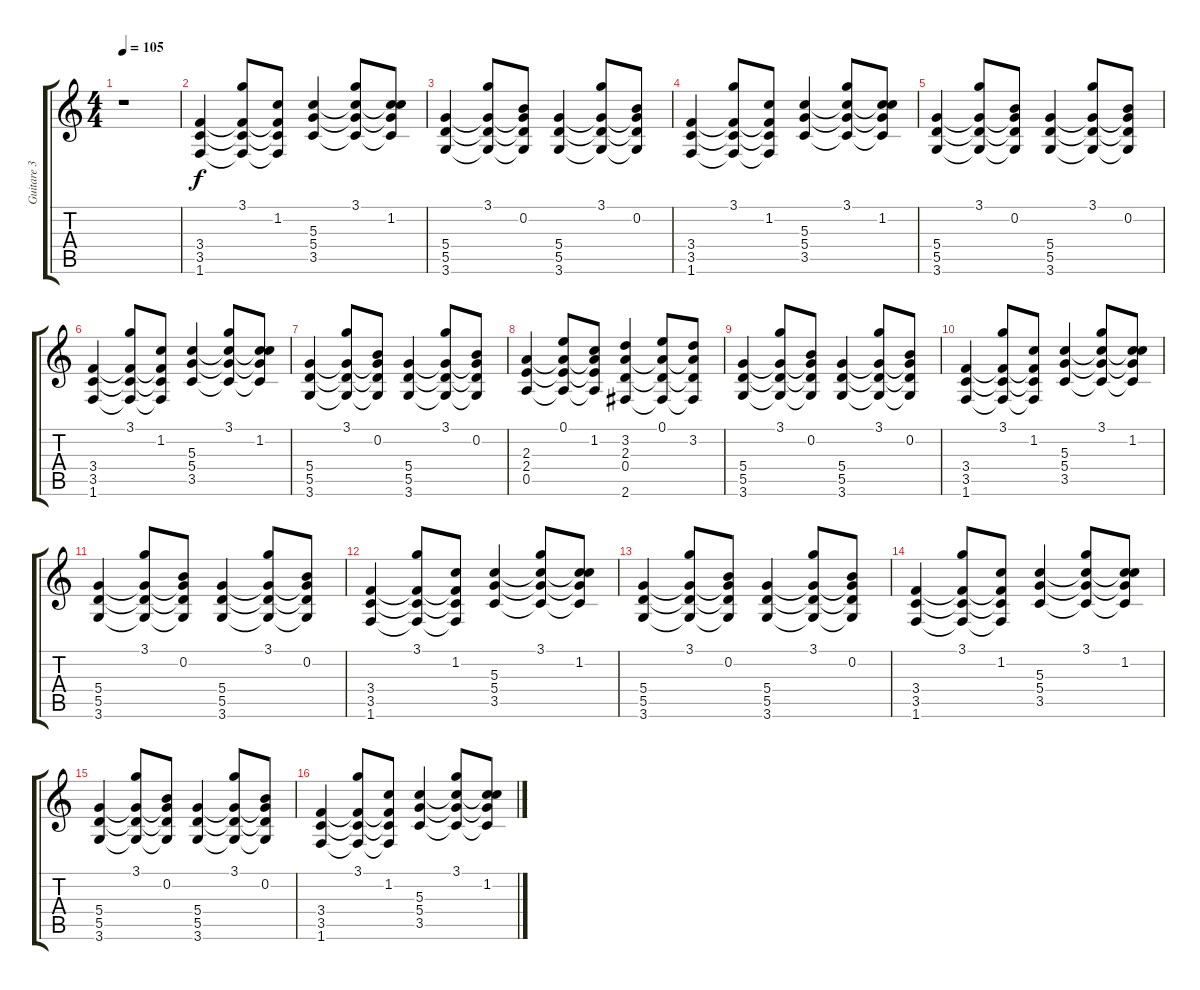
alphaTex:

\track ("Guitare 3" "Guitare 3") {instrument overdrivenguitar}
\staff {score tabs}
\tuning (E4 B3 G3 D3 A2 E2) {hide}
\ts (4 4)
\tempo 105
\clef g2
\ks c
r.1{dy f} |
(3.4 3.5 1.6).4 (3.1 3.4{t} 3.5{t} 1.6{t}).8 (1.2 3.4{t} 3.5{t} 1.6{t}).8 (5.3 5.4 3.5).4 (3.1 5.3{t} 5.4{t} 3.5{t}).8 (1.2 5.3{t} 5.4{t} 3.5{t}).8 |
(5.4 5.5 3.6).4 (3.1 5.4{t} 5.5{t} 3.6{t}).8 (0.2 5.4{t} 5.5{t} 3.6{t}).8 (5.4 5.5 3.6).4 (3.1 5.4{t} 5.5{t} 3.6{t}).8 (0.2 5.4{t} 5.5{t} 3.6{t}).8 |
(3.4 3.5 1.6).4 (3.1 3.4{t} 3.5{t} 1.6{t}).8 (1.2 3.4{t} 3.5{t} 1.6{t}).8 (5.3 5.4 3.5).4 (3.1 5.3{t} 5.4{t} 3.5{t}).8 (1.2 5.3{t} 5.4{t} 3.5{t}).8 |
(5.4 5.5 3.6).4 (3.1 5.4{t} 5.5{t} 3.6{t}).8 (0.2 5.4{t} 5.5{t} 3.6{t}).8 (5.4 5.5 3.6).4 (3.1 5.4{t} 5.5{t} 3.6{t}).8 (0.2 5.4{t} 5.5{t} 3.6{t}).8 |
(3.4 3.5 1.6).4 (3.1 3.4{t} 3.5{t} 1.6{t}).8 (1.2 3.4{t} 3.5{t} 1.6{t}).8 (5.3 5.4 3.5).4 (3.1 5.3{t} 5.4{t} 3.5{t}).8 (1.2 5.3{t} 5.4{t} 3.5{t}).8 |
(5.4 5.5 3.6).4 (3.1 5.4{t} 5.5{t} 3.6{t}).8 (0.2 5.4{t} 5.5{t} 3.6{t}).8 (5.4 5.5 3.6).4 (3.1 5.4{t} 5.5{t} 3.6{t}).8 (0.2 5.4{t} 5.5{t} 3.6{t}).8 |
(2.3 2.4 0.5).4 (0.1 2.3{t} 2.4{t} 0.5{t}).8 (1.2 2.3{t} 2.4{t} 0.5{t}).8 (3.2 2.3 0.4 2.6).4 (0.1 2.3{t} 0.4{t} 2.6{t}).8 (3.2 2.3{t} 0.4{t} 2.6{t}).8 |
(5.4 5.5 3.6).4 (3.1 5.4{t} 5.5{t} 3.6{t}).8 (0.2 5.4{t} 5.5{t} 3.6{t}).8 (5.4 5.5 3.6).4 (3.1 5.4{t} 5.5{t} 3.6{t}).8 (0.2 5.4{t} 5.5{t} 3.6{t}).8 |
(3.4 3.5 1.6).4 (3.1 3.4{t} 3.5{t} 1.6{t}).8 (1.2 3.4{t} 3.5{t} 1.6{t}).8 (5.3 5.4 3.5).4 (3.1 5.3{t} 5.4{t} 3.5{t}).8 (1.2 5.3{t} 5.4{t} 3.5{t}).8 |
(5.4 5.5 3.6).4 (3.1 5.4{t} 5.5{t} 3.6{t}).8 (0.2 5.4{t} 5.5{t} 3.6{t}).8 (5.4 5.5 3.6).4 (3.1 5.4{t} 5.5{t} 3.6{t}).8 (0.2 5.4{t} 5.5{t} 3.6{t}).8 |
(3.4 3.5 1.6).4 (3.1 3.4{t} 3.5{t} 1.6{t}).8 (1.2 3.4{t} 3.5{t} 1.6{t}).8 (5.3 5.4 3.5).4 (3.1 5.3{t} 5.4{t} 3.5{t}).8 (1.2 5.3{t} 5.4{t} 3.5{t}).8 |
(5.4 5.5 3.6).4 (3.1 5.4{t} 5.5{t} 3.6{t}).8 (0.2 5.4{t} 5.5{t} 3.6{t}).8 (5.4 5.5 3.6).4 (3.1 5.4{t} 5.5{t} 3.6{t}).8 (0.2 5.4{t} 5.5{t} 3.6{t}).8 |
(3.4 3.5 1.6).4 (3.1 3.4{t} 3.5{t} 1.6{t}).8 (1.2 3.4{t} 3.5{t} 1.6{t}).8 (5.3 5.4 3.5).4 (3.1 5.3{t} 5.4{t} 3.5{t}).8 (1.2 5.3{t} 5.4{t} 3.5{t}).8 |
(5.4 5.5 3.6).4 (3.1 5.4{t} 5.5{t} 3.6{t}).8 (0.2 5.4{t} 5.5{t} 3.6{t}).8 (5.4 5.5 3.6).4 (3.1 5.4{t} 5.5{t} 3.6{t}).8 (0.2 5.4{t} 5.5{t} 3.6{t}).8 |
(3.4 3.5 1.6).4 (3.1 3.4{t} 3.5{t} 1.6{t}).8 (1.2 3.4{t} 3.5{t} 1.6{t}).8 (5.3 5.4 3.5).4 (3.1 5.3{t} 5.4{t} 3.5{t}).8 (1.2 5.3{t} 5.4{t} 3.5{t}).8
